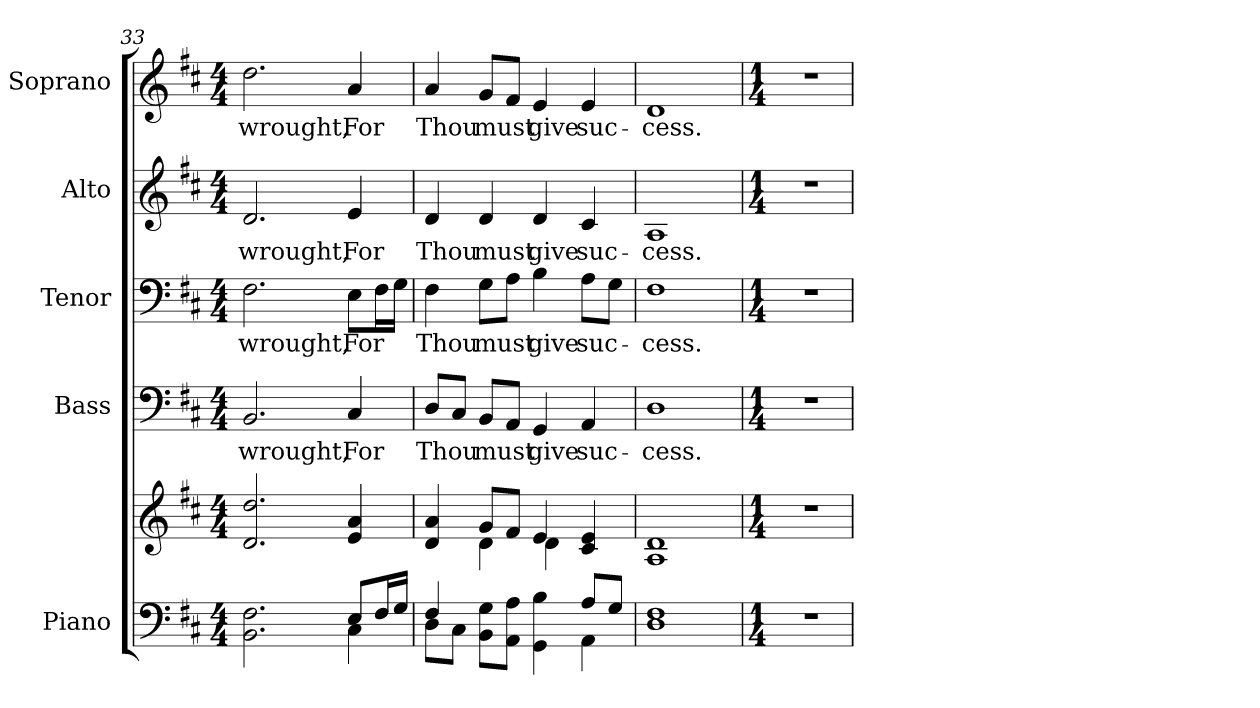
**kern	**kern	**kern	**text	**kern	**text	**kern	**text	**kern	**text
*part5	*part5	*part4	*part4	*part3	*part3	*part2	*part2	*part1	*part1
*staff6	*staff5	*staff4	*staff4	*staff3	*staff3	*staff2	*staff2	*staff1	*staff1
*I"Piano	*	*I"Bass	*	*I"Tenor	*	*I"Alto	*	*I"Soprano	*
*I'Pno.	*	*I'B.	*	*I'T.	*	*I'A.	*	*I'S.	*
!!LO:PB:g=z
*clefF4	*clefG2	*clefF4	*	*clefF4	*	*clefG2	*	*clefG2	*
*k[f#c#]	*k[f#c#]	*k[f#c#]	*	*k[f#c#]	*	*k[f#c#]	*	*k[f#c#]	*
*D:	*D:	*D:	*	*D:	*	*D:	*	*D:	*
*M4/4	*M4/4	*M4/4	*	*M4/4	*	*M4/4	*	*M4/4	*
=33	=33	=33	=33	=33	=33	=33	=33	=33	=33
*^	*	*	*	*	*	*	*	*	*
!	!	!	!	!LO:LY:b:color=#000000	!	!	!	!	!	!
!	!	!	!	!	!	!LO:LY:b:color=#000000	!	!	!	!
!	!	!	!	!	!	!	!	!LO:LY:b:color=#000000	!	!
!	!	!	!	!	!	!	!	!	!	!LO:LY:b:color=#000000
2.BBi\ 2.F#i	2ryy	2.di/ 2.ddi	2.BBi/	wrought,	2.F#i\	wrought,	2.di/	wrought,	2.ddi\	wrought,
.	4ryy	.	.	.	.	.	.	.	.	.
!	!	!	!	!LO:LY:b:color=#000000	!	!	!	!	!	!
!	!	!	!	!	!	!LO:LY:b:color=#000000	!	!	!	!
!	!	!	!	!	!	!	!	!LO:LY:b:color=#000000	!	!
!	!	!	!	!	!	!	!	!	!	!LO:LY:b:color=#000000
8Ei/L	4C#i\	4ei/ 4ai	4C#i/	For	8Ei\L	For	4ei/	For	4ai/	For
16F#i/L	.	.	.	.	16F#i\L	.	.	.	.	.
16Gi/JJ	.	.	.	.	16Gi\JJ	.	.	.	.	.
=34	=34	=34	=34	=34	=34	=34	=34	=34	=34	=34
*	*	*^	*	*	*	*	*	*	*	*
!	!	!	!	!	!LO:LY:b:color=#000000	!	!	!	!	!	!
!	!	!	!	!	!	!	!LO:LY:b:color=#000000	!	!	!	!
!	!	!	!	!	!	!	!	!	!LO:LY:b:color=#000000	!	!
!	!	!	!	!	!	!	!	!	!	!	!LO:LY:b:color=#000000
4F#i/	8Di\L	4di/ 4ai	4ryy	8Di/L	Thou	4F#i\	Thou	4di/	Thou	4ai/	Thou
.	8C#i\J	.	.	8C#i/J	.	.	.	.	.	.	.
!	!	!	!	!	!LO:LY:b:color=#000000	!	!	!	!	!	!
!	!	!	!	!	!	!	!LO:LY:b:color=#000000	!	!	!	!
!	!	!	!	!	!	!	!	!	!LO:LY:b:color=#000000	!	!
!	!	!	!	!	!	!	!	!	!	!	!LO:LY:b:color=#000000
8BBi\ 8GiL	4ryy	8gi/L	4di\	8BBi/L	must	8Gi\L	must	4di/	must	8gi/L	must
8AAi\ 8AiJ	.	8f#i/J	.	8AAi/J	.	8Ai\J	.	.	.	8f#i/J	.
!	!	!	!	!	!LO:LY:b:color=#000000	!	!	!	!	!	!
!	!	!	!	!	!	!	!LO:LY:b:color=#000000	!	!	!	!
!	!	!	!	!	!	!	!	!	!LO:LY:b:color=#000000	!	!
!	!	!	!	!	!	!	!	!	!	!	!LO:LY:b:color=#000000
4GGi\ 4Bi	4ryy	4ei/	4di\	4GGi/	give	4Bi\	give	4di/	give	4ei/	give
!	!	!	!	!	!LO:LY:b:color=#000000	!	!	!	!	!	!
!	!	!	!	!	!	!	!LO:LY:b:color=#000000	!	!	!	!
!	!	!	!	!	!	!	!	!	!LO:LY:b:color=#000000	!	!
!	!	!	!	!	!	!	!	!	!	!	!LO:LY:b:color=#000000
8Ai/L	4AAi\	4c#i/ 4ei	4ryy	4AAi/	suc-	8Ai\L	suc-	4c#i/	suc-	4ei/	suc-
8Gi/J	.	.	.	.	.	8Gi\J	.	.	.	.	.
*v	*v	*	*	*	*	*	*	*	*	*	*
*	*v	*v	*	*	*	*	*	*	*	*
!!LO:PB:g=z
=35	=35	=35	=35	=35	=35	=35	=35	=35	=35
!	!	!	!LO:LY:b:color=#000000	!	!	!	!	!	!
!	!	!	!	!	!LO:LY:b:color=#000000	!	!	!	!
!	!	!	!	!	!	!	!LO:LY:b:color=#000000	!	!
!	!	!	!	!	!	!	!	!	!LO:LY:b:color=#000000
1Di 1F#i	1Ai 1di	1Di	-cess.	1F#i	-cess.	1Ai	-cess.	1di	-cess.
=36	=36	=36	=36	=36	=36	=36	=36	=36	=36
*M1/4	*M1/4	*M1/4	*	*M1/4	*	*M1/4	*	*M1/4	*
!LO:N:vis=1	!LO:N:vis=1	!LO:N:vis=1	!	!LO:N:vis=1	!	!LO:N:vis=1	!	!LO:N:vis=1	!
4r	4r	4r	.	4r	.	4r	.	4r	.
=	=	=	=	=	=	=	=	=	=
*-	*-	*-	*-	*-	*-	*-	*-	*-	*-
